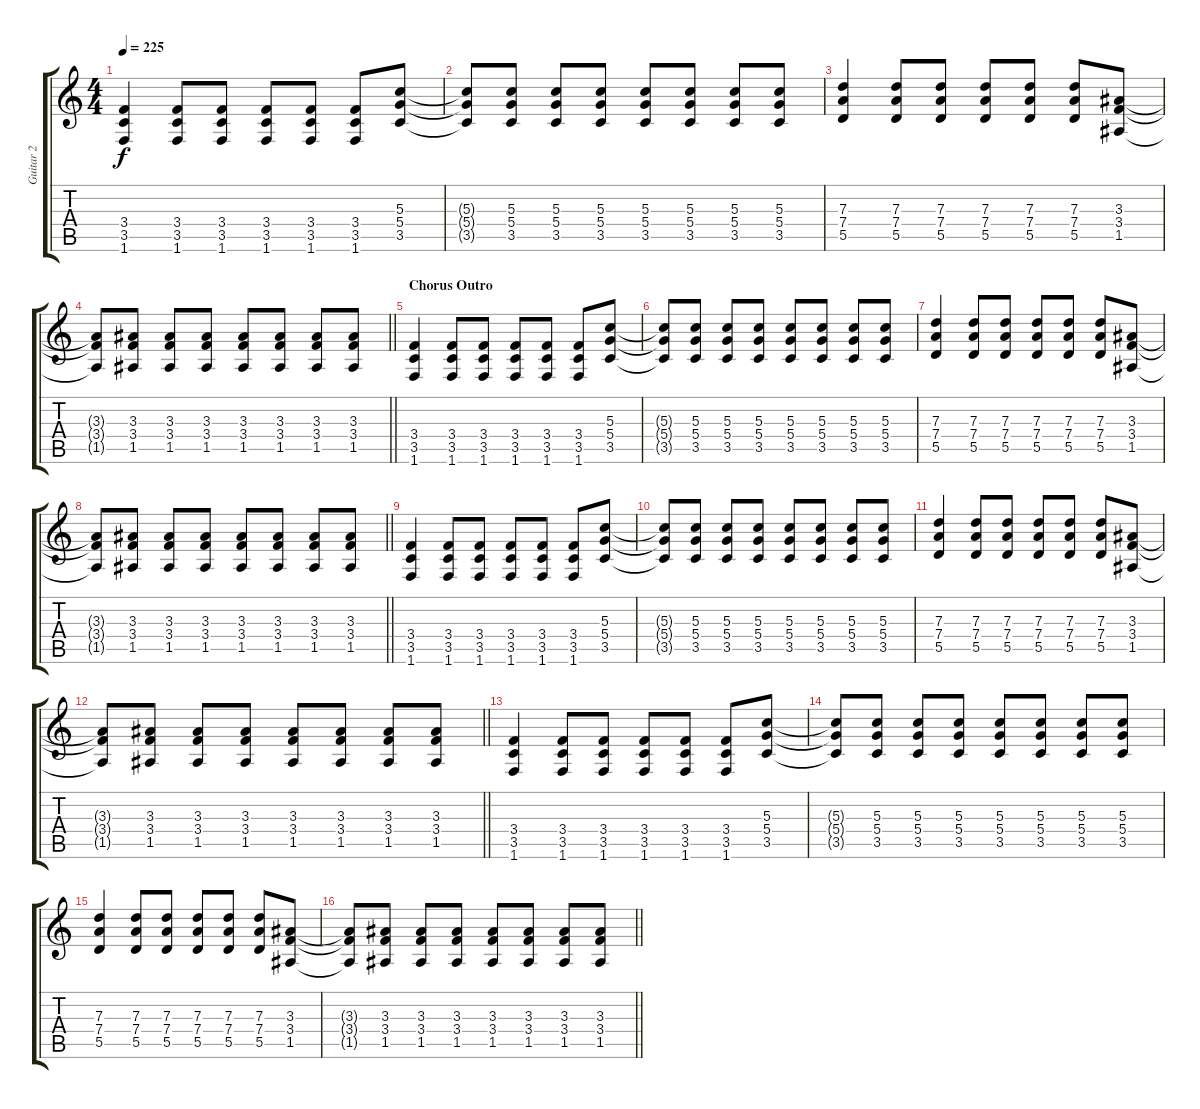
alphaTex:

\track ("Guitar 2" "Guitar 2") {instrument distortionguitar}
\staff {score tabs}
\tuning (E4 B3 G3 D3 A2 E2) {hide}
\ts (4 4)
\tempo 225
\clef g2
\ks c
(3.4 3.5 1.6).4{dy f} (3.4 3.5 1.6).8 (3.4 3.5 1.6).8 (3.4 3.5 1.6).8 (3.4 3.5 1.6).8 (3.4 3.5 1.6).8 (5.3 5.4 3.5).8 |
(5.3{t} 5.4{t} 3.5{t}).8 (5.3 5.4 3.5).8 (5.3 5.4 3.5).8 (5.3 5.4 3.5).8 (5.3 5.4 3.5).8 (5.3 5.4 3.5).8 (5.3 5.4 3.5).8 (5.3 5.4 3.5).8 |
(7.3 7.4 5.5).4 (7.3 7.4 5.5).8 (7.3 7.4 5.5).8 (7.3 7.4 5.5).8 (7.3 7.4 5.5).8 (7.3 7.4 5.5).8 (3.3 3.4 1.5).8 |
\barLineRight lightlight
(3.3{t} 3.4{t} 1.5{t}).8 (3.3 3.4 1.5).8 (3.3 3.4 1.5).8 (3.3 3.4 1.5).8 (3.3 3.4 1.5).8 (3.3 3.4 1.5).8 (3.3 3.4 1.5).8 (3.3 3.4 1.5).8 |
\section ("" "Chorus Outro")
(3.4 3.5 1.6).4 (3.4 3.5 1.6).8 (3.4 3.5 1.6).8 (3.4 3.5 1.6).8 (3.4 3.5 1.6).8 (3.4 3.5 1.6).8 (5.3 5.4 3.5).8 |
(5.3{t} 5.4{t} 3.5{t}).8 (5.3 5.4 3.5).8 (5.3 5.4 3.5).8 (5.3 5.4 3.5).8 (5.3 5.4 3.5).8 (5.3 5.4 3.5).8 (5.3 5.4 3.5).8 (5.3 5.4 3.5).8 |
(7.3 7.4 5.5).4 (7.3 7.4 5.5).8 (7.3 7.4 5.5).8 (7.3 7.4 5.5).8 (7.3 7.4 5.5).8 (7.3 7.4 5.5).8 (3.3 3.4 1.5).8 |
\barLineRight lightlight
(3.3{t} 3.4{t} 1.5{t}).8 (3.3 3.4 1.5).8 (3.3 3.4 1.5).8 (3.3 3.4 1.5).8 (3.3 3.4 1.5).8 (3.3 3.4 1.5).8 (3.3 3.4 1.5).8 (3.3 3.4 1.5).8 |
(3.4 3.5 1.6).4 (3.4 3.5 1.6).8 (3.4 3.5 1.6).8 (3.4 3.5 1.6).8 (3.4 3.5 1.6).8 (3.4 3.5 1.6).8 (5.3 5.4 3.5).8 |
(5.3{t} 5.4{t} 3.5{t}).8 (5.3 5.4 3.5).8 (5.3 5.4 3.5).8 (5.3 5.4 3.5).8 (5.3 5.4 3.5).8 (5.3 5.4 3.5).8 (5.3 5.4 3.5).8 (5.3 5.4 3.5).8 |
(7.3 7.4 5.5).4 (7.3 7.4 5.5).8 (7.3 7.4 5.5).8 (7.3 7.4 5.5).8 (7.3 7.4 5.5).8 (7.3 7.4 5.5).8 (3.3 3.4 1.5).8 |
\barLineRight lightlight
(3.3{t} 3.4{t} 1.5{t}).8 (3.3 3.4 1.5).8 (3.3 3.4 1.5).8 (3.3 3.4 1.5).8 (3.3 3.4 1.5).8 (3.3 3.4 1.5).8 (3.3 3.4 1.5).8 (3.3 3.4 1.5).8 |
(3.4 3.5 1.6).4 (3.4 3.5 1.6).8 (3.4 3.5 1.6).8 (3.4 3.5 1.6).8 (3.4 3.5 1.6).8 (3.4 3.5 1.6).8 (5.3 5.4 3.5).8 |
(5.3{t} 5.4{t} 3.5{t}).8 (5.3 5.4 3.5).8 (5.3 5.4 3.5).8 (5.3 5.4 3.5).8 (5.3 5.4 3.5).8 (5.3 5.4 3.5).8 (5.3 5.4 3.5).8 (5.3 5.4 3.5).8 |
(7.3 7.4 5.5).4 (7.3 7.4 5.5).8 (7.3 7.4 5.5).8 (7.3 7.4 5.5).8 (7.3 7.4 5.5).8 (7.3 7.4 5.5).8 (3.3 3.4 1.5).8 |
\barLineRight lightlight
(3.3{t} 3.4{t} 1.5{t}).8 (3.3 3.4 1.5).8 (3.3 3.4 1.5).8 (3.3 3.4 1.5).8 (3.3 3.4 1.5).8 (3.3 3.4 1.5).8 (3.3 3.4 1.5).8 (3.3 3.4 1.5).8
